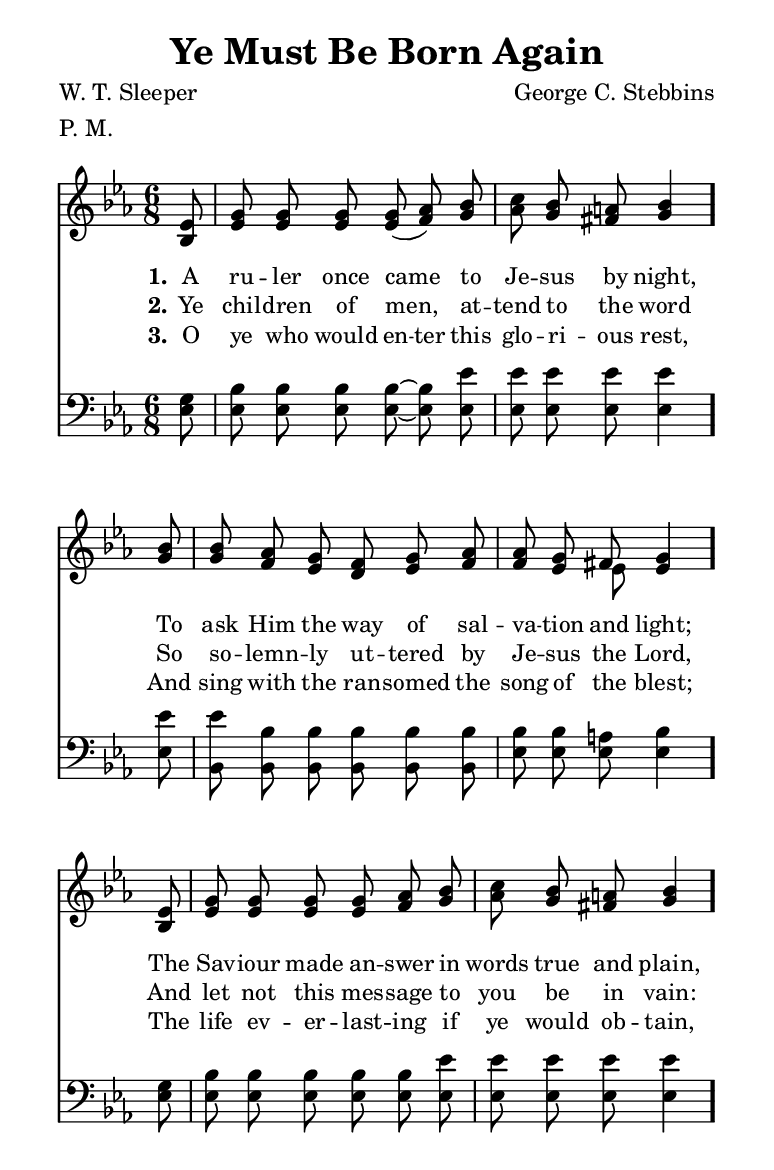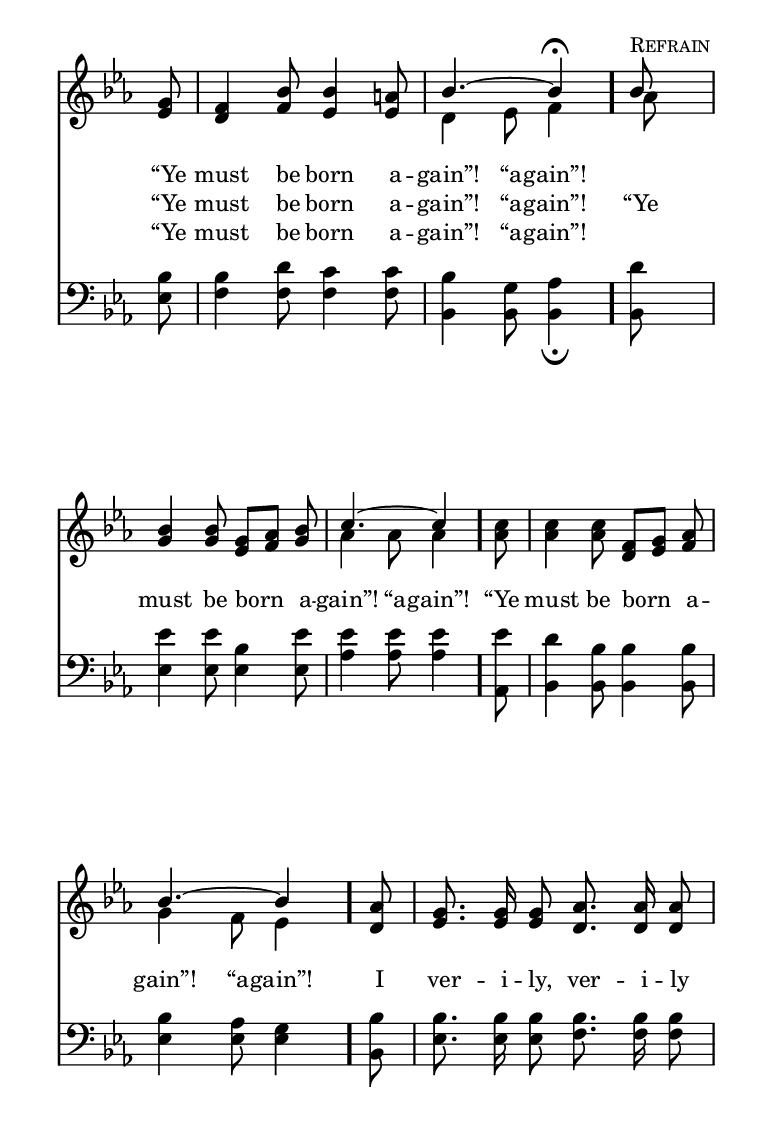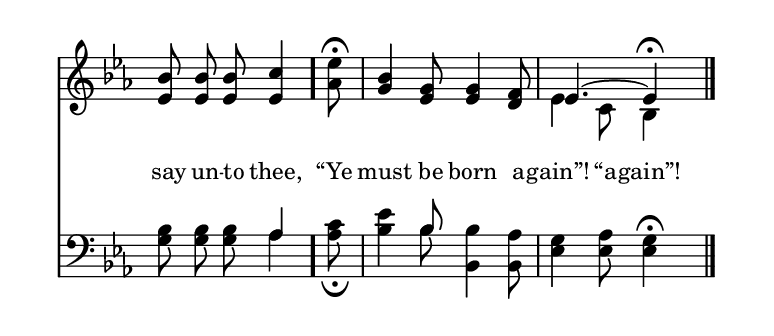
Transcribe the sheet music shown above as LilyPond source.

\include "common/global.ily"
\paper {
  \include "common/paper.ily"
  ragged-last-bottom = ##t
  systems-per-page = #(cond (is-eogsized 5) (#t #f))
  system-count = #(cond (is-eogsized 7) (#t #f))
}

\header{
  %gospel
  hymnnumber = "142"
  title = "Ye Must Be Born Again"
  tunename = ""
  meter = "P. M."
  poet = "W. T. Sleeper"
  composer = "George C. Stebbins"
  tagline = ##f
}

ta = { \tempo 8=140 }
tb = { \tempo 8=70 }

global = {
  \include "common/overrides.ily"
  \override Staff.TimeSignature.style = #'numbered
  \time 6/8
  \override Score.MetronomeMark.transparent = ##t % hide all fermata changes too
  \ta
  \key ees \major
  \partial 8
  \autoBeamOff
}

notesSoprano = {
\global
\relative c' {

  ees8 | g g g g( aes) bes | c bes a bes4 \eogbreak
  bes8 | bes aes g f g aes | aes g fis g4 \eogbreak
  ees8 | g g g g aes bes | c bes a bes4 \eogbreak
  g8 | f4 bes8 bes4 a8 | bes4. ~ \tb bes4 \fermata \ta

  << s^\markup { \small \caps "Refrain" }
  { bes8 | bes4 bes8 g8[ aes] bes | c4. ~ c4 } >>
  c8 | c4 c8 f,8[ g] aes | bes4. ~ bes4
  aes8 | g8. g16 g8 aes8. aes16 aes8 | bes bes bes c4
  \tb ees8 \fermata \ta | bes4 g8 g4 f8 | ees4. ~ \tb ees4 \fermata \ta

  \bar "|."

}
}

notesAlto = {
\global
\relative e' {

  bes8 | ees ees ees ees( f) g | aes g fis g4
  g8 | g f ees d ees f | f ees ees ees4
  bes8 | ees ees ees ees f g | aes g fis g4
  ees8 | d4 f8 ees4 ees8 | d4 ees8 f4

  aes8 | g4 g8 ees[ f] g | aes4 aes8 aes4
  aes8 | aes4 aes8 d,[ ees] f | g4 f8 ees4
  d8 | ees8. ees16 ees8 d8. d16 d8 | ees ees ees ees4
  aes8 | g4 ees8 ees4 d8 | ees4 c8 bes4

}
}

notesTenor = {
\global
\relative a {

  g8 | bes bes bes bes ~ bes ees | ees ees ees ees4
  ees8 | ees bes bes bes bes bes | bes bes a bes4
  g8 | bes bes bes bes bes ees | ees ees ees ees4
  bes8 | bes4 d8 c4 c8 | bes4 g8 aes4

  d8 | ees4 ees8 bes4 ees8 | ees4 ees8 ees4
  ees8 | d4 bes8 bes4 bes8 | bes4 aes8 g4
  bes8 | bes8. bes16 bes8 bes8. bes16 bes8 | bes bes bes aes4
  c8 | ees4 bes8 bes4 aes8 | g4 aes8 g4

}
}

notesBass = {
\global
\relative f {

  ees8 | ees ees ees ees ~ ees ees | ees ees ees ees4
  ees8 | bes bes bes bes bes bes | ees ees ees ees4
  ees8 | ees ees ees ees ees ees | ees ees ees ees4
  ees8 | f4 f8 f4 f8 | bes,4 bes8 bes4_\fermata

  bes8 | ees4 ees8 ees4 ees8 | aes4 aes8 aes4
  aes,8 | bes4 bes8 bes4 bes8 | ees4 ees8 ees4
  bes8 | ees8. ees16 ees8 f8. f16 f8 | g g g aes4
  aes8_\fermata | bes4 bes8 bes,4 bes8 | ees4 ees8 ees4 \fermata

}
}

Refrain = \lyricmode {

“Ye must be born a -- gain”! %{HIDE>%} “a -- gain”! %{<HIDE%} \bar "."
“Ye must be born a -- gain”! %{HIDE>%} “a -- gain”! %{<HIDE%} \bar "."
I ver -- i -- ly, ver -- i -- ly say un -- to thee, \bar "."
“Ye must be born a -- gain”! %{HIDE>%} “a -- gain”! %{<HIDE%} \bar "."

}

wordsA = \lyricmode {
\set stanza = "1."

A ru -- ler once came to Je -- sus by night, \bar "."
To ask Him the way of sal -- va -- tion and light; \bar "."
The Sav -- iour made an -- swer in words true and plain, \bar "."
“Ye must be born a -- gain”! %{HIDE>%} “a -- gain”! %{<HIDE%} \bar "."

}

wordsB = \lyricmode {
\set stanza = "2."

Ye chil -- dren of men, at -- tend to the word
So so -- lemn -- ly ut -- tered by Je -- sus the Lord,
And let not this mes -- sage to you be in vain:
“Ye must be born a -- gain”! %{HIDE>%} “a -- gain”! %{<HIDE%}

\Refrain

}

wordsC = \lyricmode {
\set stanza = "3."

O ye who would { \mon } en -- ter { \moff } this glo -- ri -- ous rest,
And sing with the ran -- somed the song of the blest;
The life ev -- er -- last -- ing if ye would ob -- tain,
“Ye must be born a -- gain”! %{HIDE>%} “a -- gain”! %{<HIDE%}

}

\score {
  \context ChoirStaff <<
    \context Staff = upper <<
      \set Staff.autoBeaming = ##f
      \set ChoirStaff.systemStartDelimiter = #'SystemStartBar
      \set ChoirStaff.printPartCombineTexts = ##f
      \partcombine #'(2 . 11) \notesSoprano \notesAlto
      \context NullVoice = altos { \voiceTwo << \notesAlto >> }
      \context Lyrics = one   \lyricsto altos \wordsA
      \context Lyrics = two   \lyricsto altos \wordsB
      \context Lyrics = three \lyricsto altos \wordsC
    >>
    \context Staff = men <<
      \set Staff.autoBeaming = ##f
      \clef bass
      \set ChoirStaff.printPartCombineTexts = ##f
      \partcombine #'(2 . 11) \notesTenor \notesBass
    >>
  >>
  \layout {
    \include "common/layout.ily"
  }
  \midi{
    \include "common/midi.ily"
  }
}

\version "2.19.49"  % necessary for upgrading to future LilyPond versions.

% vi:set et ts=2 sw=2 ai nocindent syntax=lilypond:
